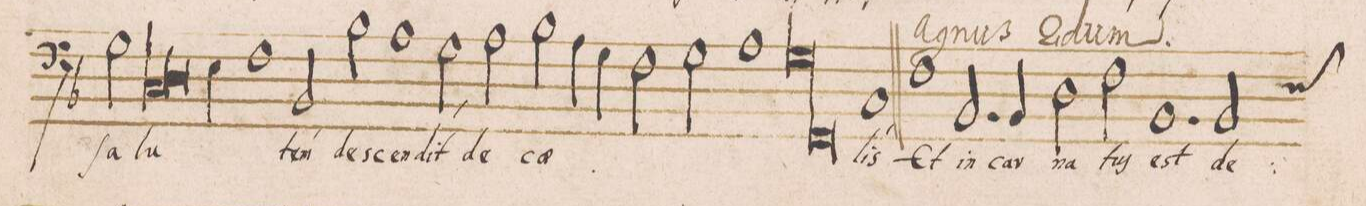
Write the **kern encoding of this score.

**kern	**text
*I"BASSUS	*
*clefF4	*
*k[b-]	*
*met(C)	*
*M2/1	*
2G\	ſa-
=47-	=47-
*lig	*
1C	-lu-
*col	*
2.D\	.
*Xlig	*
4E\	.
*Xcol	*
=48-	=48-
1F	.
2BB-,/	-tem
2B-\	de-
=49-	=49-
1A	-scen-
2G,\	-dit
2A\	de
=50-	=50-
2B-\	coe-
4A\	.
4G\	.
2F\	.
2G\	.
=51-	=51-
1A	.
*lig	*
1G	.
=52-	=52-
1GG	.
*Xlig	*
1C	-lis
=53	=53-
1F	Et
2.BB-/	in-
4BB-/	-car-
=54-	=54-
2D\	-na-
2F\	-tus
1.BB-	est
=55-	=55-
*custos:E	*
2BB-/	de
*-	*-
